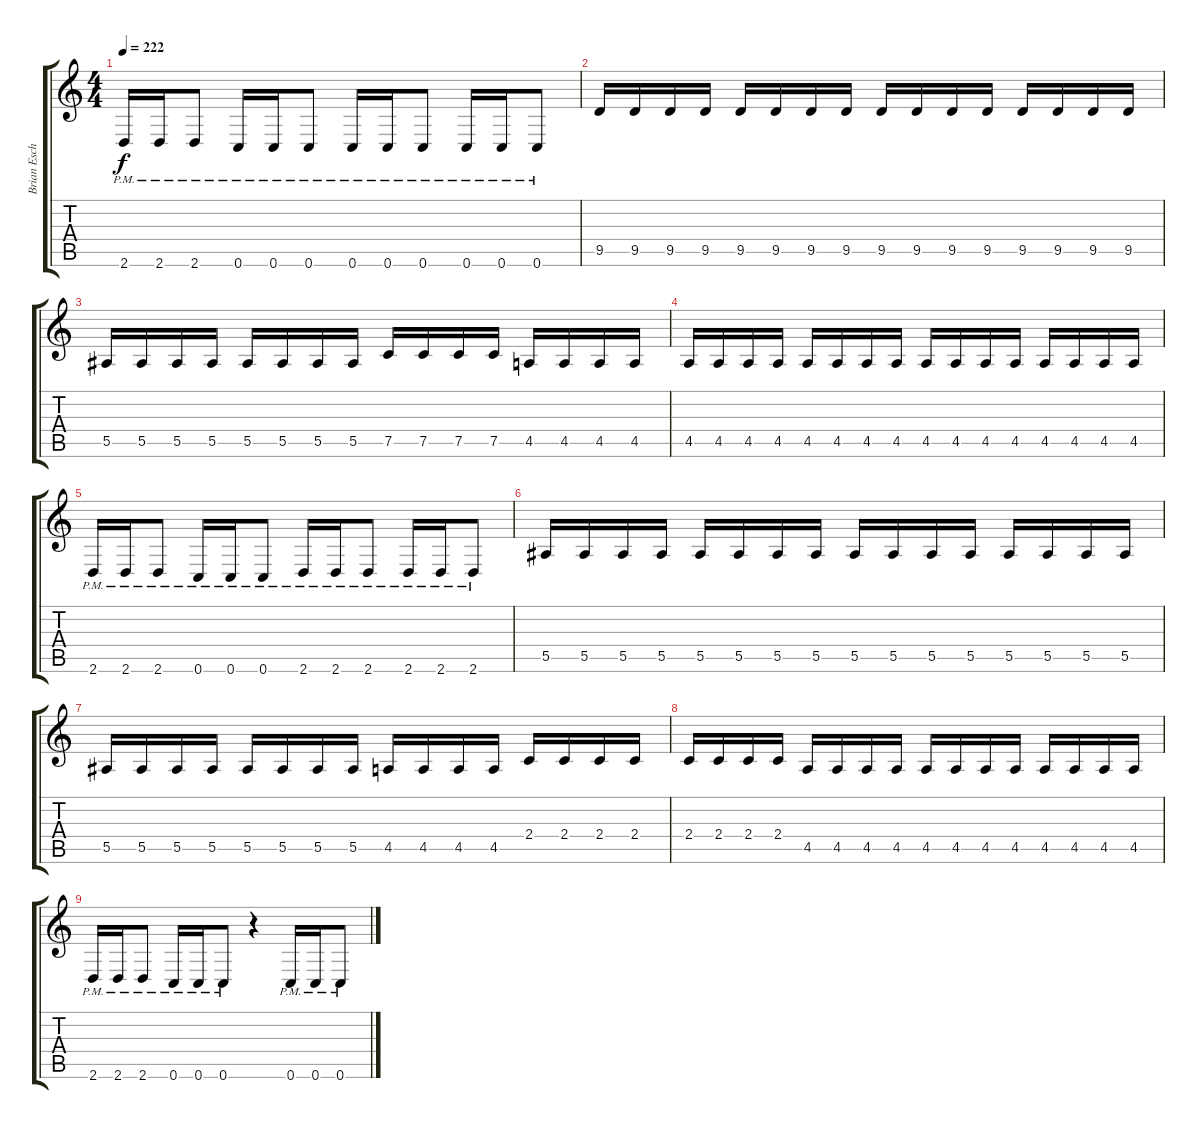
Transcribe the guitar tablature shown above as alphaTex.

\track ("Brian Eschbach" "Brian Esch") {instrument distortionguitar bank 255}
\staff {score tabs}
\tuning (C4 G3 Eb3 Bb2 F2 C2) {hide}
\ts (4 4)
\tempo 222
\clef g2
\ks c
2.6{pm}.16{dy f} 2.6{pm}.16 2.6{pm}.8 0.6{pm}.16 0.6{pm}.16 0.6{pm}.8 0.6{pm}.16 0.6{pm}.16 0.6{pm}.8 0.6{pm}.16 0.6{pm}.16 0.6{pm}.8 |
9.5.16 9.5.16 9.5.16 9.5.16 9.5.16 9.5.16 9.5.16 9.5.16 9.5.16 9.5.16 9.5.16 9.5.16 9.5.16 9.5.16 9.5.16 9.5.16 |
5.5.16 5.5.16 5.5.16 5.5.16 5.5.16 5.5.16 5.5.16 5.5.16 7.5.16 7.5.16 7.5.16 7.5.16 4.5.16 4.5.16 4.5.16 4.5.16 |
4.5.16 4.5.16 4.5.16 4.5.16 4.5.16 4.5.16 4.5.16 4.5.16 4.5.16 4.5.16 4.5.16 4.5.16 4.5.16 4.5.16 4.5.16 4.5.16 |
2.6{pm}.16 2.6{pm}.16 2.6{pm}.8 0.6{pm}.16 0.6{pm}.16 0.6{pm}.8 2.6{pm}.16 2.6{pm}.16 2.6{pm}.8 2.6{pm}.16 2.6{pm}.16 2.6{pm}.8 |
5.5.16 5.5.16 5.5.16 5.5.16 5.5.16 5.5.16 5.5.16 5.5.16 5.5.16 5.5.16 5.5.16 5.5.16 5.5.16 5.5.16 5.5.16 5.5.16 |
5.5.16 5.5.16 5.5.16 5.5.16 5.5.16 5.5.16 5.5.16 5.5.16 4.5.16 4.5.16 4.5.16 4.5.16 2.4.16 2.4.16 2.4.16 2.4.16 |
2.4.16 2.4.16 2.4.16 2.4.16 4.5.16 4.5.16 4.5.16 4.5.16 4.5.16 4.5.16 4.5.16 4.5.16 4.5.16 4.5.16 4.5.16 4.5.16 |
2.6{pm}.16 2.6{pm}.16 2.6{pm}.8 0.6{pm}.16 0.6{pm}.16 0.6{pm}.8 r.4 0.6{pm}.16 0.6{pm}.16 0.6{pm}.8
